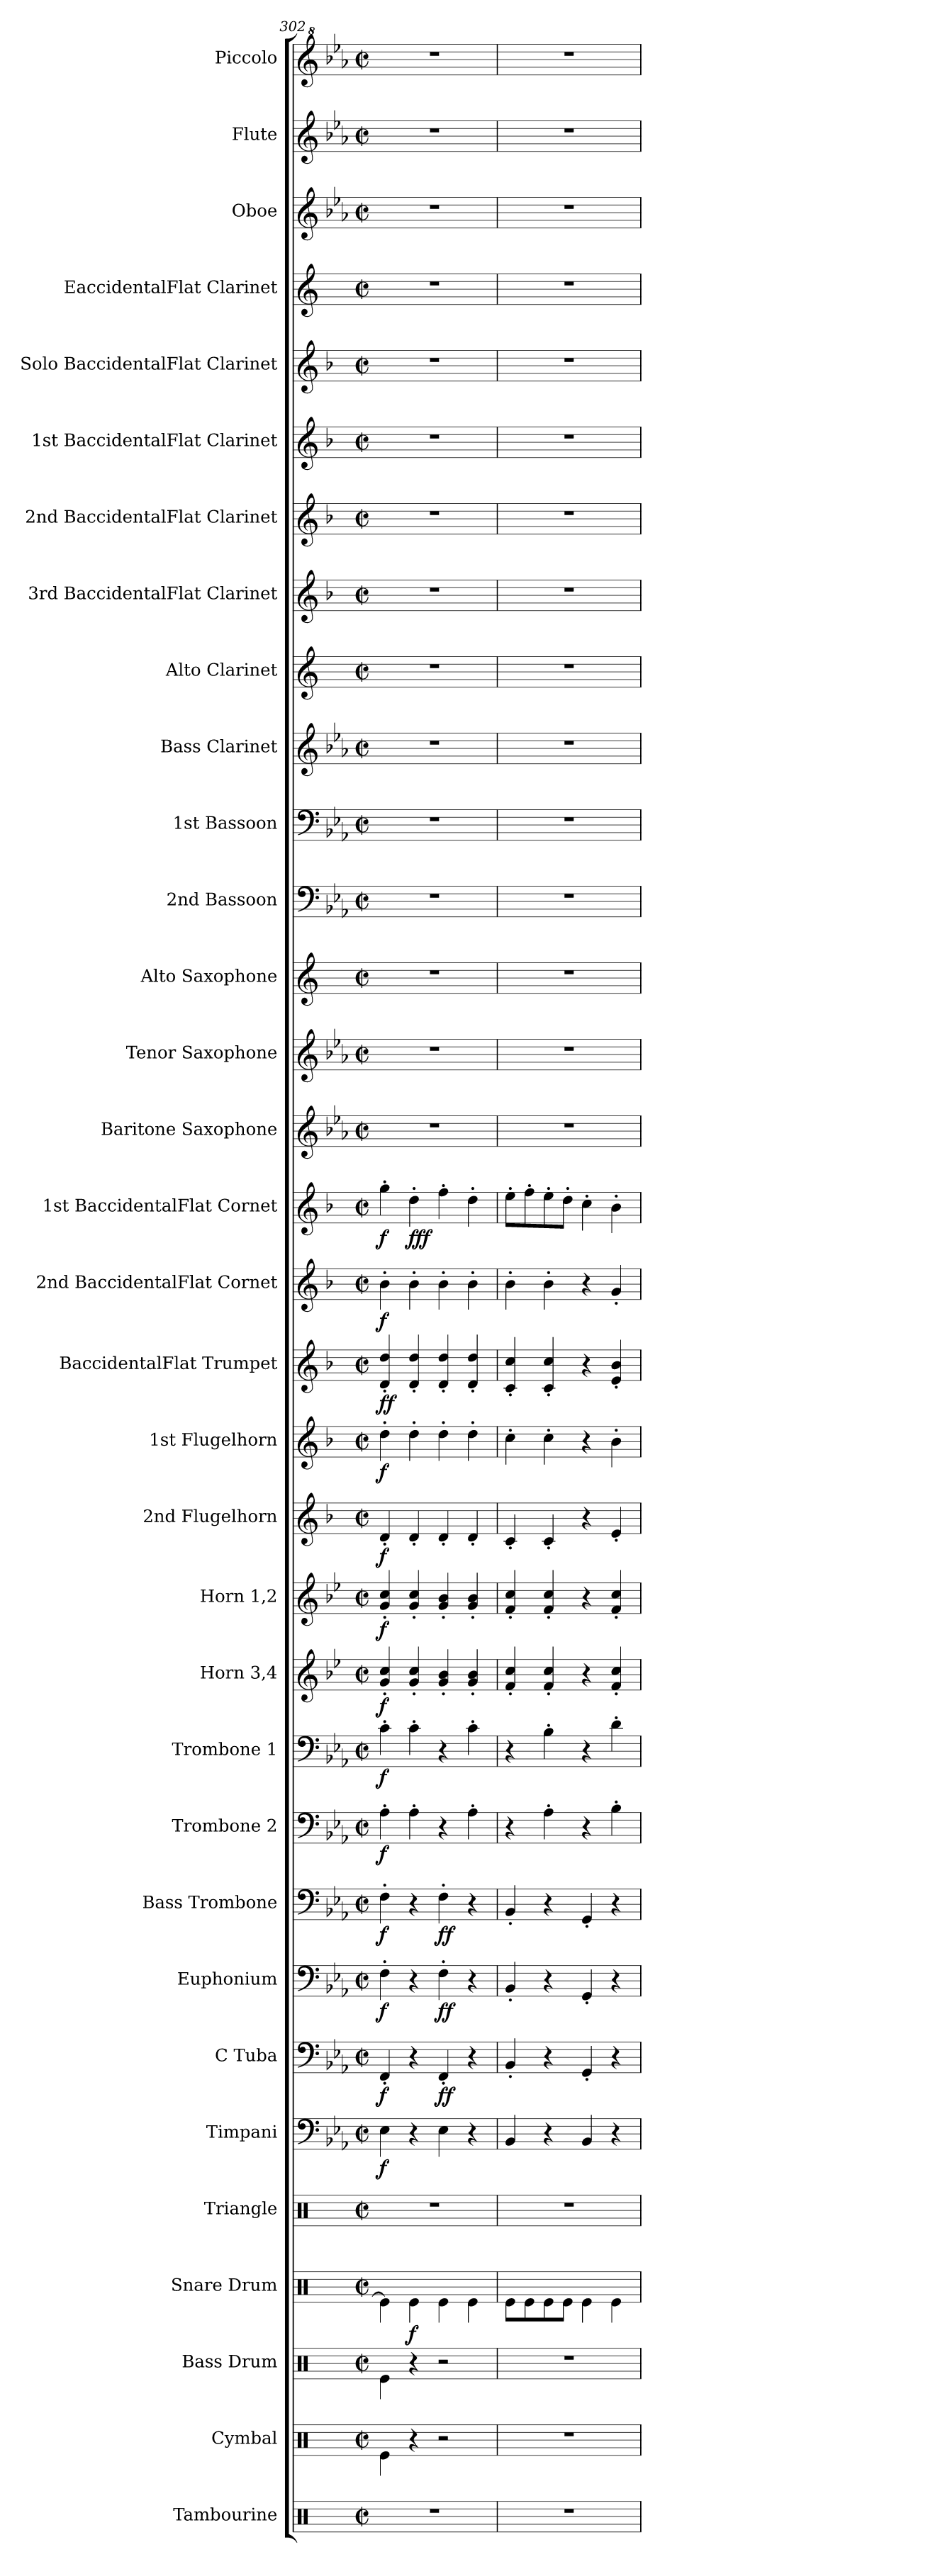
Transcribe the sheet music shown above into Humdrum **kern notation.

**kern	**kern	**kern	**kern	**dynam	**kern	**kern	**dynam	**kern	**dynam	**kern	**dynam	**kern	**dynam	**kern	**dynam	**kern	**dynam	**kern	**dynam	**kern	**dynam	**kern	**dynam	**kern	**dynam	**kern	**dynam	**kern	**dynam	**kern	**dynam	**kern	**kern	**kern	**kern	**kern	**kern	**kern	**kern	**kern	**kern	**kern	**kern	**kern	**kern	**kern
*part33	*part32	*part31	*part30	*part30	*part29	*part28	*part28	*part27	*part27	*part26	*part26	*part25	*part25	*part24	*part24	*part23	*part23	*part22	*part22	*part21	*part21	*part20	*part20	*part19	*part19	*part18	*part18	*part17	*part17	*part16	*part16	*part15	*part14	*part13	*part12	*part11	*part10	*part9	*part8	*part7	*part6	*part5	*part4	*part3	*part2	*part1
*staff33	*staff32	*staff31	*staff30	*staff30	*staff29	*staff28	*staff28	*staff27	*staff27	*staff26	*staff26	*staff25	*staff25	*staff24	*staff24	*staff23	*staff23	*staff22	*staff22	*staff21	*staff21	*staff20	*staff20	*staff19	*staff19	*staff18	*staff18	*staff17	*staff17	*staff16	*staff16	*staff15	*staff14	*staff13	*staff12	*staff11	*staff10	*staff9	*staff8	*staff7	*staff6	*staff5	*staff4	*staff3	*staff2	*staff1
*I"Tambourine	*I"Cymbal	*I"Bass Drum	*I"Snare Drum	*	*I"Triangle	*I"Timpani	*	*I"C Tuba	*	*I"Euphonium	*	*I"Bass Trombone	*	*I"Trombone 2	*	*I"Trombone 1	*	*I"Horn 3,4	*	*I"Horn 1,2	*	*I"2nd Flugelhorn	*	*I"1st Flugelhorn	*	*I"BaccidentalFlat Trumpet	*	*I"2nd BaccidentalFlat Cornet	*	*I"1st BaccidentalFlat Cornet	*	*I"Baritone Saxophone	*I"Tenor Saxophone	*I"Alto Saxophone	*I"2nd Bassoon	*I"1st Bassoon	*I"Bass Clarinet	*I"Alto Clarinet	*I"3rd BaccidentalFlat Clarinet	*I"2nd BaccidentalFlat Clarinet	*I"1st BaccidentalFlat Clarinet	*I"Solo BaccidentalFlat Clarinet	*I"EaccidentalFlat Clarinet	*I"Oboe	*I"Flute	*I"Piccolo
*I'Tamb.	*I'Cym.	*I'B. Dr.	*I'Sn. Dr.	*	*I'Trgl.	*I'Timp.	*	*I'C Tu.	*	*I'Eu.	*	*I'B. Trb.	*	*I'Trb. 2	*	*I'Trb. 1	*	*I'Hn. 3,4	*	*I'Hn. 1,2	*	*I'2nd Flghn.	*	*I'1st Flghn.	*	*I'BaccidentalFlat Tpt.	*	*I'2nd BaccidentalFlat Cnt.	*	*I'1st BaccidentalFlat Cnt.	*	*I'Bar. Sax.	*I'T. Sax.	*I'A. Sax.	*I'2nd Bsn.	*I'1st Bsn.	*I'B. Cl.	*I'A. Cl.	*I'3rd BaccidentalFlat Cl.	*I'2nd BaccidentalFlat Cl.	*I'1st BaccidentalFlat Cl.	*I'Solo BaccidentalFlat Cl.	*I'EaccidentalFlat Cl.	*I'Ob.	*I'Fl.	*I'Picc.
*clefX	*clefX	*clefX	*clefX	*	*clefX	*clefF4	*	*clefF4	*	*clefF4	*	*clefF4	*	*clefF4	*	*clefF4	*	*clefG2	*	*clefG2	*	*clefG2	*	*clefG2	*	*clefG2	*	*clefG2	*	*clefG2	*	*clefG2	*clefG2	*clefG2	*clefF4	*clefF4	*clefG2	*clefG2	*clefG2	*clefG2	*clefG2	*clefG2	*clefG2	*clefG2	*clefG2	*clefG^2
*	*	*	*	*	*	*	*	*	*	*	*	*	*	*	*	*	*	*ITrd4c7	*	*ITrd4c7	*	*ITrd1c2	*	*ITrd1c2	*	*ITrd1c2	*	*ITrd1c2	*	*ITrd1c2	*	*ITrd12c21	*ITrd8c14	*ITrd5c9	*	*	*ITrd8c14	*ITrd5c9	*ITrd1c2	*ITrd1c2	*ITrd1c2	*ITrd1c2	*ITrd-2c-3	*	*	*ITrd-7c-12
*k[]	*k[]	*k[]	*k[]	*	*k[]	*k[b-e-a-]	*	*k[b-e-a-]	*	*k[b-e-a-]	*	*k[b-e-a-]	*	*k[b-e-a-]	*	*k[b-e-a-]	*	*k[b-e-a-]	*	*k[b-e-a-]	*	*k[b-e-a-]	*	*k[b-e-a-]	*	*k[b-e-a-]	*	*k[b-e-a-]	*	*k[b-e-a-]	*	*k[b-e-a-]	*k[b-e-a-]	*k[b-e-a-]	*k[b-e-a-]	*k[b-e-a-]	*k[b-e-a-]	*k[b-e-a-]	*k[b-e-a-]	*k[b-e-a-]	*k[b-e-a-]	*k[b-e-a-]	*k[b-e-a-]	*k[b-e-a-]	*k[b-e-a-]	*k[b-e-a-]
*M4/4	*M4/4	*M4/4	*M4/4	*	*M4/4	*M4/4	*	*M4/4	*	*M4/4	*	*M4/4	*	*M4/4	*	*M4/4	*	*M4/4	*	*M4/4	*	*M4/4	*	*M4/4	*	*M4/4	*	*M4/4	*	*M4/4	*	*M4/4	*M4/4	*M4/4	*M4/4	*M4/4	*M4/4	*M4/4	*M4/4	*M4/4	*M4/4	*M4/4	*M4/4	*M4/4	*M4/4	*M4/4
*met(c|)	*met(c|)	*met(c|)	*met(c|)	*	*met(c|)	*met(c|)	*	*met(c|)	*	*met(c|)	*	*met(c|)	*	*met(c|)	*	*met(c|)	*	*met(c|)	*	*met(c|)	*	*met(c|)	*	*met(c|)	*	*met(c|)	*	*met(c|)	*	*met(c|)	*	*met(c|)	*met(c|)	*met(c|)	*met(c|)	*met(c|)	*met(c|)	*met(c|)	*met(c|)	*met(c|)	*met(c|)	*met(c|)	*met(c|)	*met(c|)	*met(c|)	*met(c|)
=302	=302	=302	=302	=302	=302	=302	=302	=302	=302	=302	=302	=302	=302	=302	=302	=302	=302	=302	=302	=302	=302	=302	=302	=302	=302	=302	=302	=302	=302	=302	=302	=302	=302	=302	=302	=302	=302	=302	=302	=302	=302	=302	=302	=302	=302	=302
!	!	!	!	!	!	!	!LO:DY:b	!	!LO:DY:b	!	!LO:DY:b	!	!LO:DY:b	!	!LO:DY:b	!	!LO:DY:b	!	!LO:DY:b	!	!LO:DY:b	!	!LO:DY:b	!	!LO:DY:b	!	!LO:DY:b	!	!	!	!	!	!	!	!	!	!	!	!	!	!	!	!	!	!	!
!	!	!	!	!	!	!	!	!	!	!	!	!	!	!	!	!	!	!	!	!	!	!	!	!	!	!	!LO:DY:n=1:b	!	!LO:DY:b	!	!LO:DY:b	!	!	!	!	!	!	!	!	!	!	!	!	!	!	!
1r	4Re\	4Re\	4Re\]	.	1r	4E-\	f	4FF'/	f	4F'\	f	4F'\	f	4A-'\	f	4c'\	f	4c/' 4f/'	f	4c/' 4f/'	f	4c'/	f	4cc'\	f	4c/' 4cc/'	f f	4a-'\	f	4ff'\	f	1r	1r	1r	1r	1r	1r	1r	1r	1r	1r	1r	1r	1r	1r	1r
!	!	!	!	!LO:DY:b	!	!	!	!	!	!	!	!	!	!	!	!	!	!	!	!	!	!	!	!	!	!	!	!	!	!	!LO:DY:b	!	!	!	!	!	!	!	!	!	!	!	!	!	!	!
.	4r	4r	4Re\	f	.	4r	.	4r	.	4r	.	4r	.	4A-'\	.	4c'\	.	4c/' 4f/'	.	4c/' 4f/'	.	4c'/	.	4cc'\	.	4c/' 4cc/'	.	4a-'\	.	4cc'\	fff	.	.	.	.	.	.	.	.	.	.	.	.	.	.	.
!	!	!	!	!	!	!	!	!	!LO:DY:b	!	!LO:DY:b	!	!LO:DY:b	!	!	!	!	!	!	!	!	!	!	!	!	!	!	!	!	!	!	!	!	!	!	!	!	!	!	!	!	!	!	!	!	!
.	2r	2r	4Re\	.	.	4E-\	.	4FF'/	ff	4F'\	ff	4F'\	ff	4r	.	4r	.	4c/' 4e-/'	.	4c/' 4e-/'	.	4c'/	.	4cc'\	.	4c/' 4cc/'	.	4a-'\	.	4ee-'\	.	.	.	.	.	.	.	.	.	.	.	.	.	.	.	.
.	.	.	4Re\	.	.	4r	.	4r	.	4r	.	4r	.	4A-'\	.	4c'\	.	4c/' 4e-/'	.	4c/' 4e-/'	.	4c'/	.	4cc'\	.	4c/' 4cc/'	.	4a-'\	.	4cc'\	.	.	.	.	.	.	.	.	.	.	.	.	.	.	.	.
=303	=303	=303	=303	=303	=303	=303	=303	=303	=303	=303	=303	=303	=303	=303	=303	=303	=303	=303	=303	=303	=303	=303	=303	=303	=303	=303	=303	=303	=303	=303	=303	=303	=303	=303	=303	=303	=303	=303	=303	=303	=303	=303	=303	=303	=303	=303
1r	1r	1r	8Re\L	.	1r	4BB-/	.	4BB-'/	.	4BB-'/	.	4BB-'/	.	4r	.	4r	.	4B-/' 4f/'	.	4B-/' 4f/'	.	4B-'/	.	4b-'\	.	4B-/' 4b-/'	.	4a-'\	.	8dd'\L	.	1r	1r	1r	1r	1r	1r	1r	1r	1r	1r	1r	1r	1r	1r	1r
.	.	.	8Re\	.	.	.	.	.	.	.	.	.	.	.	.	.	.	.	.	.	.	.	.	.	.	.	.	.	.	8ee-'\	.	.	.	.	.	.	.	.	.	.	.	.	.	.	.	.
.	.	.	8Re\	.	.	4r	.	4r	.	4r	.	4r	.	4A-'\	.	4B-'\	.	4B-/' 4f/'	.	4B-/' 4f/'	.	4B-'/	.	4b-'\	.	4B-/' 4b-/'	.	4a-'\	.	8dd'\	.	.	.	.	.	.	.	.	.	.	.	.	.	.	.	.
.	.	.	8Re\J	.	.	.	.	.	.	.	.	.	.	.	.	.	.	.	.	.	.	.	.	.	.	.	.	.	.	8cc'\J	.	.	.	.	.	.	.	.	.	.	.	.	.	.	.	.
.	.	.	4Re\	.	.	4BB-/	.	4GG'/	.	4GG'/	.	4GG'/	.	4r	.	4r	.	4r	.	4r	.	4r	.	4r	.	4r	.	4r	.	4b-'\	.	.	.	.	.	.	.	.	.	.	.	.	.	.	.	.
.	.	.	4Re\	.	.	4r	.	4r	.	4r	.	4r	.	4B-'\	.	4d'\	.	4B-/' 4f/'	.	4B-/' 4f/'	.	4d'/	.	4a-'\	.	4d/' 4a-/'	.	4f'/	.	4a-'\	.	.	.	.	.	.	.	.	.	.	.	.	.	.	.	.
=	=	=	=	=	=	=	=	=	=	=	=	=	=	=	=	=	=	=	=	=	=	=	=	=	=	=	=	=	=	=	=	=	=	=	=	=	=	=	=	=	=	=	=	=	=	=
*-	*-	*-	*-	*-	*-	*-	*-	*-	*-	*-	*-	*-	*-	*-	*-	*-	*-	*-	*-	*-	*-	*-	*-	*-	*-	*-	*-	*-	*-	*-	*-	*-	*-	*-	*-	*-	*-	*-	*-	*-	*-	*-	*-	*-	*-	*-
